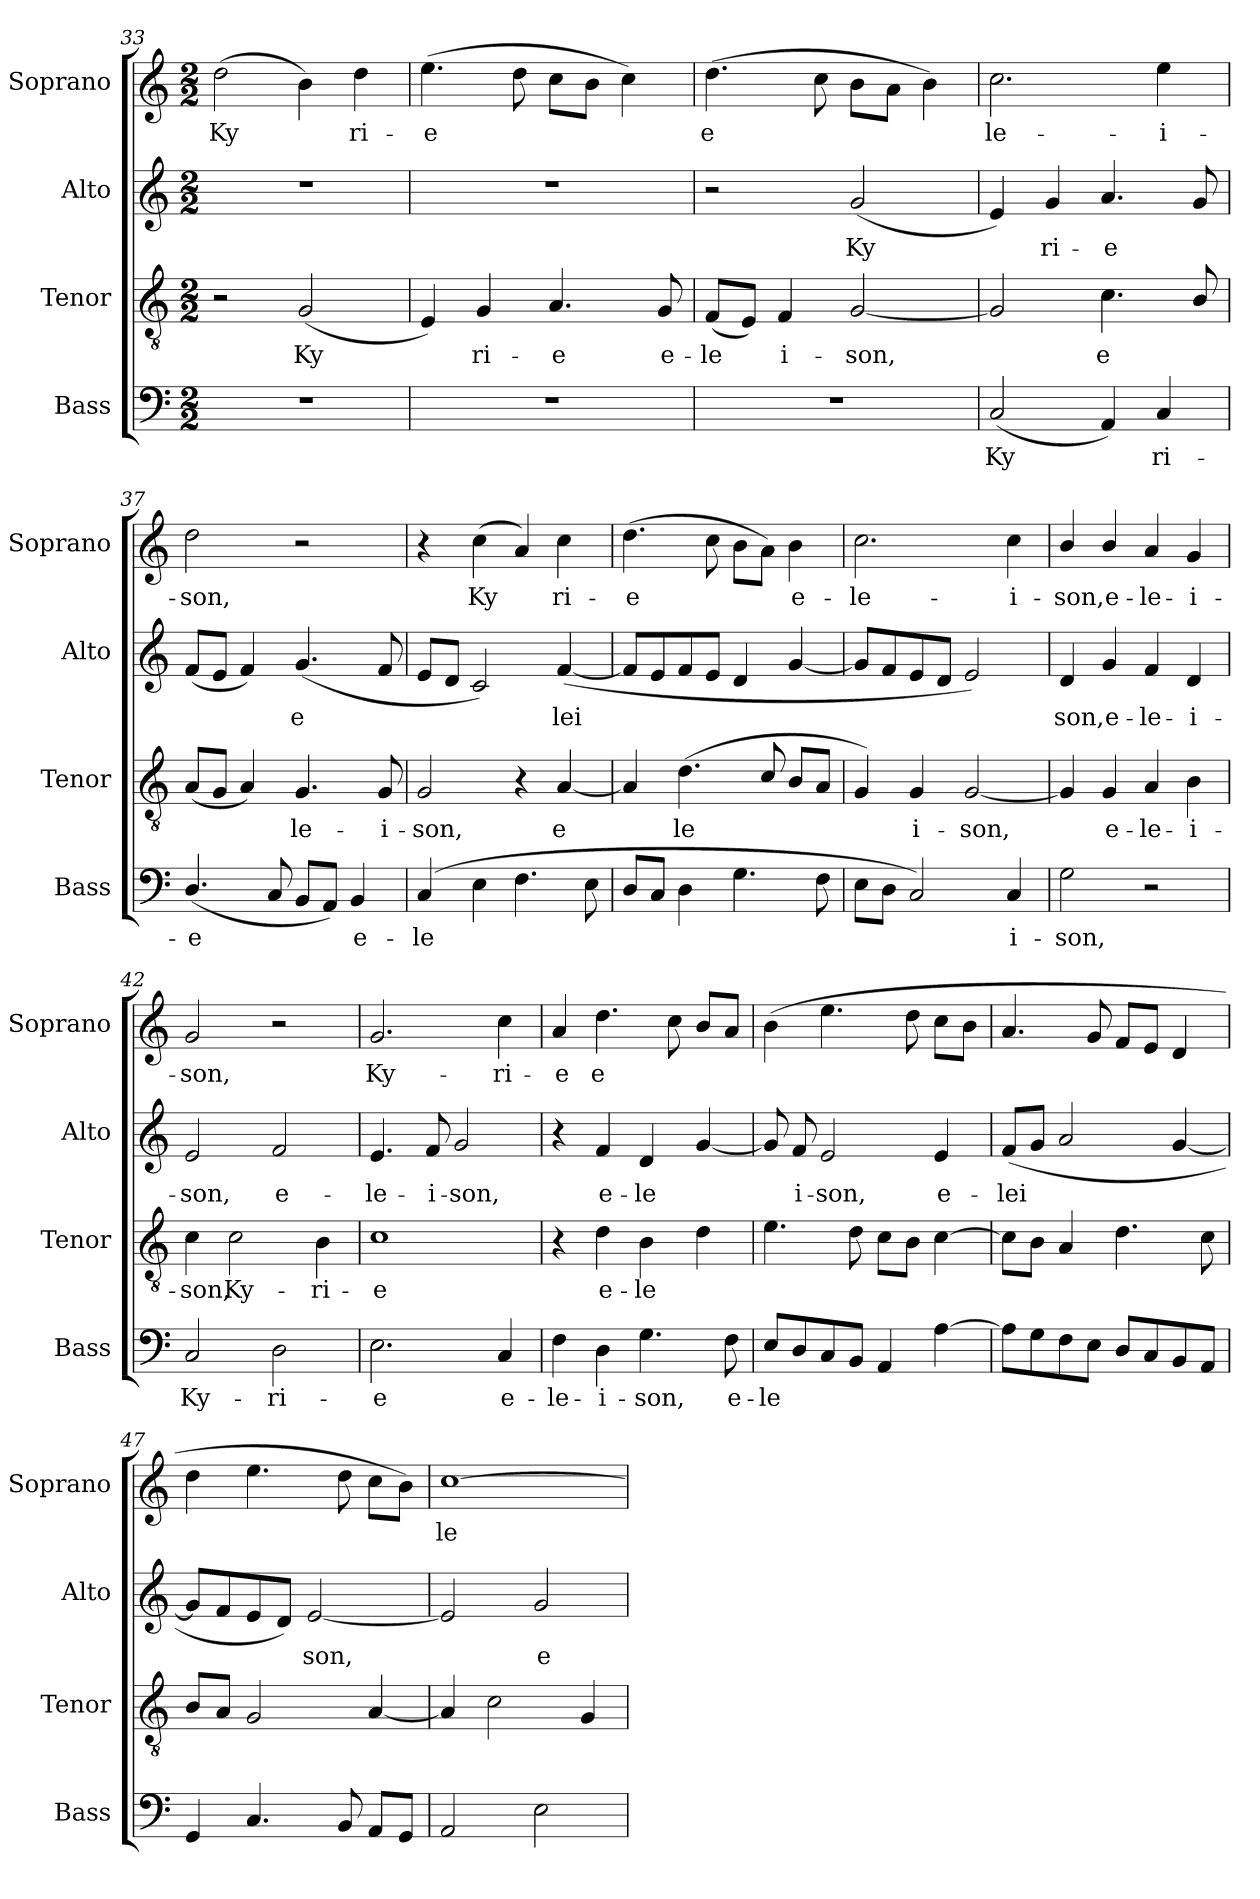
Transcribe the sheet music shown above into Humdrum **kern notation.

**kern	**text	**kern	**text	**kern	**text	**kern	**text
*part4	*part4	*part3	*part3	*part2	*part2	*part1	*part1
*staff4	*staff4	*staff3	*staff3	*staff2	*staff2	*staff1	*staff1
*I"Bass	*	*I"Tenor	*	*I"Alto	*	*I"Soprano	*
*I'Bass	*	*I'Tenor	*	*I'Alto	*	*I'Soprano	*
*clefF4	*	*clefGv2	*	*clefG2	*	*clefG2	*
*k[]	*	*k[]	*	*k[]	*	*k[]	*
*C:	*	*C:	*	*C:	*	*C:	*
*M2/2	*	*M2/2	*	*M2/2	*	*M2/2	*
=33	=33	=33	=33	=33	=33	=33	=33
!	!	!	!	!	!	!	!LO:LY:b
1r	.	2r	.	1r	.	(>2dd\	Ky­
!	!	!	!LO:LY:b	!	!	!	!
.	.	(<2G/	Ky­	.	.	4b\)	.
!	!	!	!	!	!	!	!LO:LY:b
.	.	.	.	.	.	4dd\	ri-
=34	=34	=34	=34	=34	=34	=34	=34
!	!	!	!	!	!	!	!LO:LY:b
1r	.	4E/)	.	1r	.	(>4.ee\	-e
!	!	!	!LO:LY:b	!	!	!	!
.	.	4G/	ri-	.	.	.	.
.	.	.	.	.	.	8dd\	.
!	!	!	!LO:LY:b	!	!	!	!
.	.	4.A/	-e	.	.	8cc\L	.
.	.	.	.	.	.	8b\J	.
.	.	.	.	.	.	4cc\)	.
!	!	!	!LO:LY:b	!	!	!	!
.	.	8G/	e-	.	.	.	.
=35	=35	=35	=35	=35	=35	=35	=35
!	!	!	!LO:LY:b	!	!	!	!LO:LY:b
1r	.	(<8F/L	-le­	2r	.	(>4.dd\	e­
.	.	8E/J)	.	.	.	.	.
!	!	!	!LO:LY:b	!	!	!	!
.	.	4F/	i-	.	.	.	.
.	.	.	.	.	.	8cc\	.
!	!	!	!LO:LY:b	!	!LO:LY:b	!	!
.	.	[2G/	-son,	(<2g/	Ky­	8b\L	.
.	.	.	.	.	.	8a\J	.
.	.	.	.	.	.	4b\)	.
=36	=36	=36	=36	=36	=36	=36	=36
!	!LO:LY:b	!	!	!	!	!	!LO:LY:b
(<2C/	Ky­	2G/]	.	4e/)	.	2.cc\	le-
!	!	!	!	!	!LO:LY:b	!	!
.	.	.	.	4g/	ri-	.	.
!	!	!	!LO:LY:b	!	!LO:LY:b	!	!
4AA/)	.	4.c\	e­	4.a/	-e	.	.
!	!LO:LY:b	!	!	!	!	!	!LO:LY:b
4C/	ri-	.	.	.	.	4ee\	-i-
.	.	8B/	.	8g/	.	.	.
!!LO:PB:g=z
=37	=37	=37	=37	=37	=37	=37	=37
!	!LO:LY:b	!	!	!	!	!	!LO:LY:b
(<4.D/	-e	(<8A/L	.	(<8f/L	.	2dd\	-son,
.	.	8G/J	.	8e/J	.	.	.
.	.	4A/)	.	4f/)	.	.	.
8C/	.	.	.	.	.	.	.
!	!	!	!LO:LY:b	!	!LO:LY:b	!	!
8BB/L	.	4.G/	le-	(<4.g/	e­	2r	.
8AA/J)	.	.	.	.	.	.	.
!	!LO:LY:b	!	!	!	!	!	!
4BB/	e-	.	.	.	.	.	.
!	!	!	!LO:LY:b	!	!	!	!
.	.	8G/	-i-	8f/	.	.	.
=38	=38	=38	=38	=38	=38	=38	=38
!	!LO:LY:b	!	!LO:LY:b	!	!	!	!
(>4C/	-le­	2G/	-son,	8e/L	.	4r	.
.	.	.	.	8d/J	.	.	.
!	!	!	!	!	!	!	!LO:LY:b
4E\	.	.	.	2c/)	.	(<4cc\	Ky­
4.F\	.	4r	.	.	.	4a/)	.
!	!	!	!LO:LY:b	!	!LO:LY:b	!	!LO:LY:b
.	.	[4A/	e­	(<[4f/	lei­	4cc\	ri-
8E\	.	.	.	.	.	.	.
=39	=39	=39	=39	=39	=39	=39	=39
!	!	!	!	!	!	!	!LO:LY:b
8D/L	.	4A/]	.	8f/L]	.	(>4.dd\	-e
8C/J	.	.	.	8e/	.	.	.
!	!	!	!LO:LY:b	!	!	!	!
4D\	.	(<4.d\	le­	8f/	.	.	.
.	.	.	.	8e/J	.	8cc\	.
4.G\	.	.	.	4d/	.	8b\L	.
.	.	8c/	.	.	.	8a\J)	.
!	!	!	!	!	!	!	!LO:LY:b
.	.	8B/L	.	[4g/	.	4b\	e-
8F\	.	8A/J	.	.	.	.	.
=40	=40	=40	=40	=40	=40	=40	=40
!	!	!	!	!	!	!	!LO:LY:b
8E\L	.	4G/)	.	8g/L]	.	2.cc\	-le-
8D\J	.	.	.	8f/	.	.	.
!	!	!	!LO:LY:b	!	!	!	!
2C/)	.	4G/	i-	8e/	.	.	.
.	.	.	.	8d/J	.	.	.
!	!	!	!LO:LY:b	!	!	!	!
.	.	[2G/	-son,	2e/)	.	.	.
!	!LO:LY:b	!	!	!	!	!	!LO:LY:b
4C/	i-	.	.	.	.	4cc\	-i-
=41	=41	=41	=41	=41	=41	=41	=41
!	!LO:LY:b	!	!	!	!LO:LY:b	!	!LO:LY:b
2G\	-son,	4G/]	.	4d/	son,	4b/	-son,
!	!	!	!LO:LY:b	!	!LO:LY:b	!	!LO:LY:b
.	.	4G/	e-	4g/	e-	4b/	e-
!	!	!	!LO:LY:b	!	!LO:LY:b	!	!LO:LY:b
2r	.	4A/	-le-	4f/	-le-	4a/	-le-
!	!	!	!LO:LY:b	!	!LO:LY:b	!	!LO:LY:b
.	.	4B\	-i-	4d/	-i-	4g/	-i-
=42	=42	=42	=42	=42	=42	=42	=42
!	!LO:LY:b	!	!LO:LY:b	!	!LO:LY:b	!	!LO:LY:b
2C/	Ky-	4c\	-son,	2e/	-son,	2g/	-son,
!	!	!	!LO:LY:b	!	!	!	!
.	.	2c\	Ky-	.	.	.	.
!	!LO:LY:b	!	!	!	!LO:LY:b	!	!
2D\	-ri-	.	.	2f/	e-	2r	.
!	!	!	!LO:LY:b	!	!	!	!
.	.	4B\	-ri-	.	.	.	.
=43	=43	=43	=43	=43	=43	=43	=43
!	!LO:LY:b	!	!LO:LY:b	!	!LO:LY:b	!	!LO:LY:b
2.E\	-e	1c	-e	4.e/	-le-	2.g/	Ky-
!	!	!	!	!	!LO:LY:b	!	!
.	.	.	.	8f/	-i-	.	.
!	!	!	!	!	!LO:LY:b	!	!
.	.	.	.	2g/	-son,	.	.
!	!LO:LY:b	!	!	!	!	!	!LO:LY:b
4C/	e-	.	.	.	.	4cc\	-ri-
=44	=44	=44	=44	=44	=44	=44	=44
!	!LO:LY:b	!	!	!	!	!	!LO:LY:b
4F\	-le-	4r	.	4r	.	4a/	-e
!	!LO:LY:b	!	!LO:LY:b	!	!LO:LY:b	!	!LO:LY:b
4D\	-i-	4d\	e-	4f/	e-	4.dd\	e­
!	!LO:LY:b	!	!LO:LY:b	!	!LO:LY:b	!	!
4.G\	-son,	4B\	-le­	4d/	-le­	.	.
.	.	.	.	.	.	8cc\	.
.	.	4d\	.	[4g/	.	8b/L	.
!	!LO:LY:b	!	!	!	!	!	!
8F\	e-	.	.	.	.	8a/J	.
!!LO:LB:g=z
=45	=45	=45	=45	=45	=45	=45	=45
!	!LO:LY:b	!	!	!	!	!	!
8E/L	-le­	4.e\	.	8g/]	.	(>4b\	.
!	!	!	!	!	!LO:LY:b	!	!
8D/	.	.	.	8f/	i-	.	.
!	!	!	!	!	!LO:LY:b	!	!
8C/	.	.	.	2e/	-son,	4.ee\	.
8BB/J	.	8d\	.	.	.	.	.
4AA/	.	8c\L	.	.	.	.	.
.	.	8B\J	.	.	.	8dd\	.
!	!	!	!	!	!LO:LY:b	!	!
[4A\	.	[4c\	.	4e/	e-	8cc\L	.
.	.	.	.	.	.	8b\J	.
=46	=46	=46	=46	=46	=46	=46	=46
!	!	!	!	!	!LO:LY:b	!	!
8A\L]	.	8c\L]	.	(<8f/L	-lei­	4.a/	.
8G\	.	8B\J	.	8g/J	.	.	.
8F\	.	4A/	.	2a/	.	.	.
8E\J	.	.	.	.	.	8g/	.
8D/L	.	4.d\	.	.	.	8f/L	.
8C/	.	.	.	.	.	8e/J	.
8BB/	.	.	.	[4g/	.	4d/	.
8AA/J	.	8c\	.	.	.	.	.
=47	=47	=47	=47	=47	=47	=47	=47
4GG/	.	8B/L	.	8g/L]	.	4dd\	.
.	.	8A/J	.	8f/	.	.	.
4.C/	.	2G/	.	8e/	.	4.ee\	.
.	.	.	.	8d/J)	.	.	.
!	!	!	!	!	!LO:LY:b	!	!
.	.	.	.	[2e/	son,	.	.
8BB/	.	.	.	.	.	8dd\	.
8AA/L	.	[4A/	.	.	.	8cc\L	.
8GG/J	.	.	.	.	.	8b\J)	.
=48	=48	=48	=48	=48	=48	=48	=48
!	!	!	!	!	!	!	!LO:LY:b
2AA/	.	4A/]	.	2e/]	.	[1cc	le­
.	.	2c\	.	.	.	.	.
!	!	!	!	!	!LO:LY:b	!	!
2E\	.	.	.	2g/	e-	.	.
.	.	4G/	.	.	.	.	.
=	=	=	=	=	=	=	=
*-	*-	*-	*-	*-	*-	*-	*-
